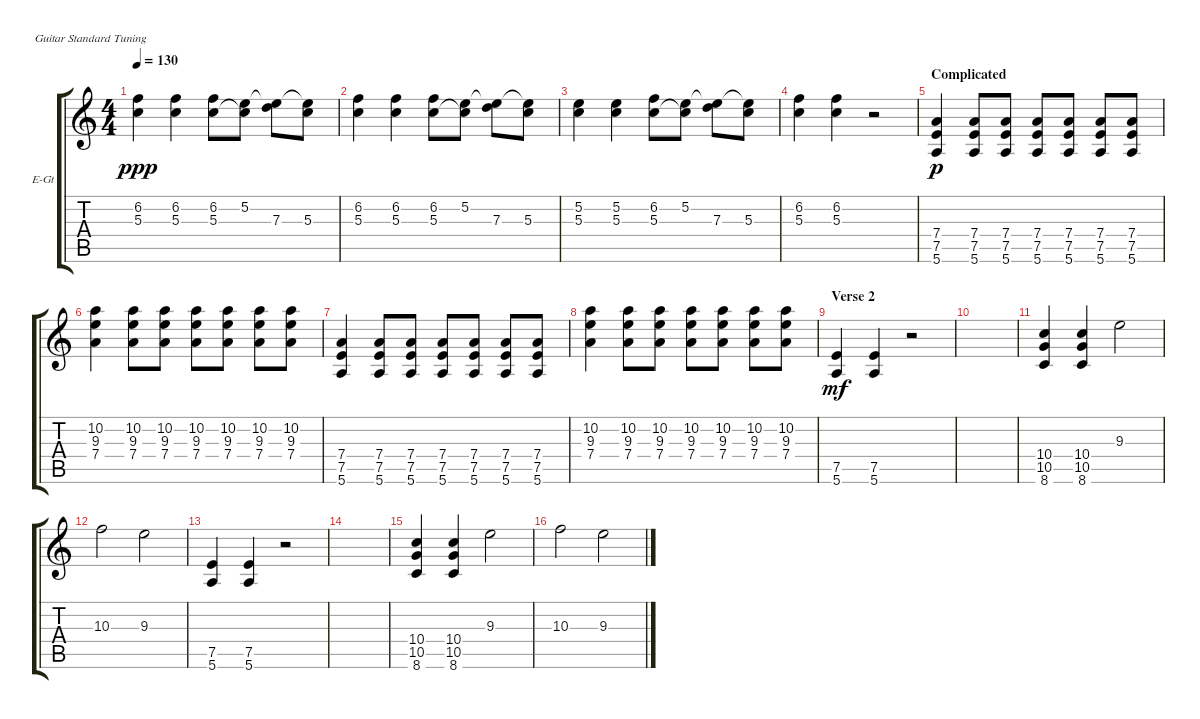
\defaultSystemsLayout 4
\bracketExtendMode groupsimilarinstruments
\firstSystemTrackNameOrientation horizontal
\otherSystemsTrackNameOrientation horizontal
\track ("dist. Gtr. 1" "E-Gt") {instrument distortionguitar}
\staff {score tabs}
\tuning (E4 B3 G3 D3 A2 E2)
\ts (4 4)
\tempo 130
\clef g2
\ks c
(6.2 5.3).4{dy ppp} (6.2 5.3).4 (6.2 5.3).8 (5.2 5.3{t}).8 (7.3 5.2{t}).8 (5.3 5.2{t}).8 |
(6.2 5.3).4 (6.2 5.3).4 (6.2 5.3).8 (5.2 5.3{t}).8 (7.3 5.2{t}).8 (5.3 5.2{t}).8 |
(5.2 5.3).4 (5.2 5.3).4 (6.2 5.3).8 (5.2 5.3{t}).8 (7.3 5.2{t}).8 (5.3 5.2{t}).8 |
(6.2 5.3).4 (6.2 5.3).4 r.2 |
\section ("" "Complicated")
(5.6 7.5 7.4).4{dy p} (7.4 7.5 5.6).8 (5.6 7.5 7.4).8 (5.6 7.4 7.5).8 (5.6 7.5 7.4).8 (7.4 7.5 5.6).8 (5.6 7.5 7.4).8 |
(7.4 9.3 10.2).4 (7.4 9.3 10.2).8 (10.2 9.3 7.4).8 (7.4 9.3 10.2).8 (9.3 7.4 10.2).8 (9.3 7.4 10.2).8 (9.3 7.4 10.2).8 |
(5.6 7.5 7.4).4 (7.4 7.5 5.6).8 (5.6 7.5 7.4).8 (5.6 7.4 7.5).8 (5.6 7.5 7.4).8 (7.4 7.5 5.6).8 (5.6 7.5 7.4).8 |
(7.4 9.3 10.2).4 (7.4 9.3 10.2).8 (10.2 9.3 7.4).8 (7.4 9.3 10.2).8 (9.3 7.4 10.2).8 (9.3 7.4 10.2).8 (9.3 7.4 10.2).8 |
\section ("" "Verse 2")
(5.6 7.5).4{dy mf} (7.5 5.6).4 r.2 |
|
(10.5 10.4 8.6).4 (10.5 10.4 8.6).4 9.3.2 |
10.3.2 9.3.2 |
(5.6 7.5).4 (7.5 5.6).4 r.2 |
|
(10.5 10.4 8.6).4 (10.5 10.4 8.6).4 9.3.2 |
10.3.2 9.3.2
